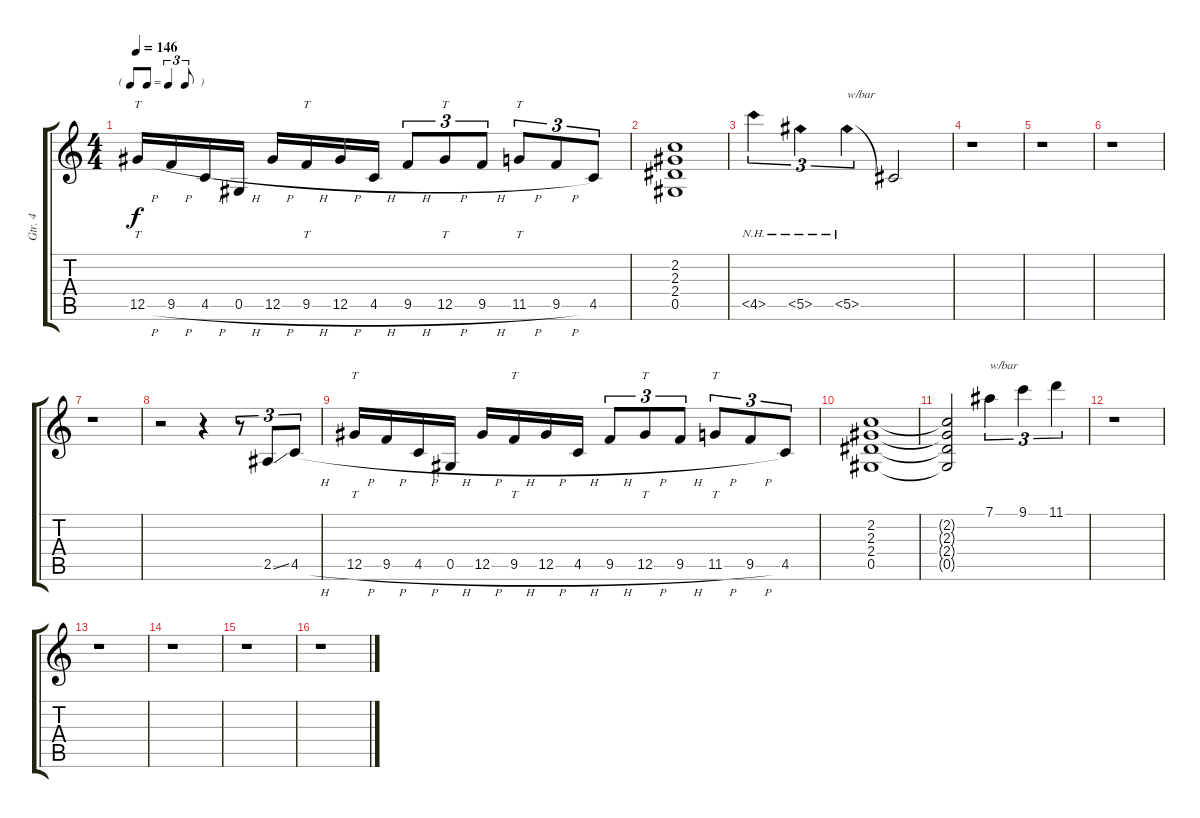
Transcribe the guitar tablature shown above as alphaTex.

\track ("Gtr. 4" "Gtr. 4") {instrument distortionguitar}
\staff {score tabs}
\tuning (Eb4 Bb3 Gb3 Db3 Ab2 Eb2) {hide}
\ts (4 4)
\tf triplet8th
\tempo 146
\clef g2
\ks c
12.5{h}.16{tt dy f} 9.5{h}.16 4.5{h}.16 0.5{h}.16 12.5{h}.16 9.5{h}.16{tt} 12.5{h}.16 4.5{h}.16 9.5{h}.8{tu (3 2)} 12.5{h}.8{tt tu (3 2)} 9.5{h}.8{tu (3 2)} 11.5{h}.8{tt tu (3 2)} 9.5{h}.8{tu (3 2)} 4.5.8{tu (3 2)} |
(2.2 2.3 2.4 0.5).1 |
4.5{nh}.4{tu (3 2)} 5.5{nh}.4{tu (3 2)} 5.5{nh}.4{tu (3 2) txt "w/bar"} 5.5{t}.2 |
r.1 |
r.1 |
r.1 |
r.1 |
r.2 r.4 r.8{tu (3 2)} 2.5{ss}.8{tu (3 2)} 4.5{h}.8{tu (3 2)} |
12.5{h}.16{tt} 9.5{h}.16 4.5{h}.16 0.5{h}.16 12.5{h}.16 9.5{h}.16{tt} 12.5{h}.16 4.5{h}.16 9.5{h}.8{tu (3 2)} 12.5{h}.8{tt tu (3 2)} 9.5{h}.8{tu (3 2)} 11.5{h}.8{tt tu (3 2)} 9.5{h}.8{tu (3 2)} 4.5.8{tu (3 2)} |
(2.2 2.3 2.4 0.5).1 |
(2.2{t} 2.3{t} 2.4{t} 0.5{t}).2 7.1.4{tu (3 2) txt "w/bar"} 9.1.4{tu (3 2)} 11.1.4{tu (3 2)} |
r.1 |
r.1 |
r.1 |
r.1 |
r.1
